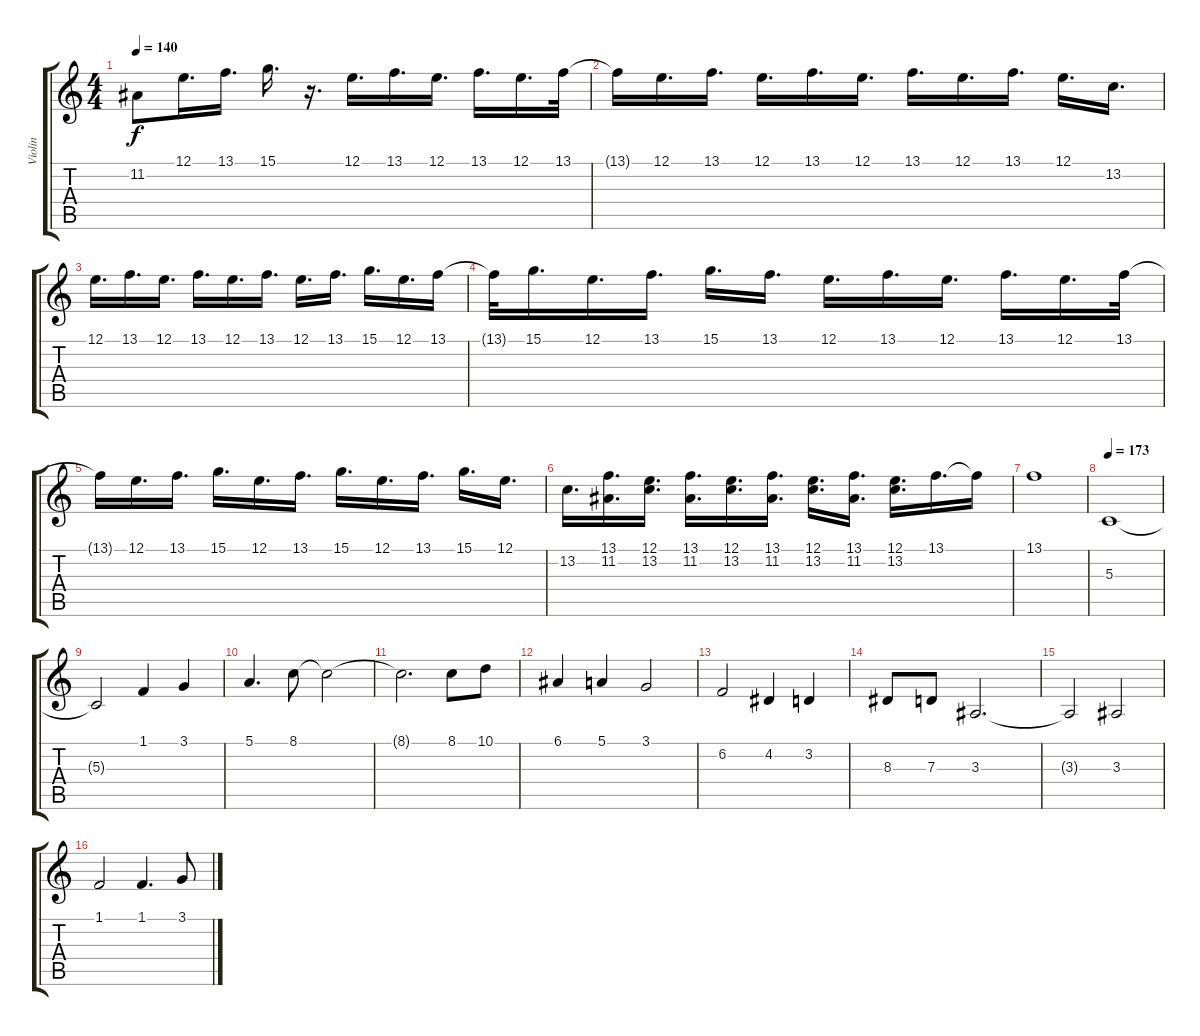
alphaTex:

\track ("Violin" "Violin") {instrument viola}
\staff {score tabs}
\tuning (E4 B3 G3 D3 A2 E2) {hide}
\ts (4 4)
\tempo 140
\clef g2
\ks c
11.2{t}.8{dy f} 12.1.16{d} 13.1.16{d} 15.1.16{d} r.16{d} 12.1.16{d} 13.1.16{d} 12.1.16{d} 13.1.16{d} 12.1.16{d} 13.1.32 |
13.1{t}.16 12.1.16{d} 13.1.16{d} 12.1.16{d} 13.1.16{d} 12.1.16{d} 13.1.16{d} 12.1.16{d} 13.1.16{d} 12.1.16{d} 13.2.16{d} |
12.1.16{d} 13.1.16{d} 12.1.16{d} 13.1.16{d} 12.1.16{d} 13.1.16{d} 12.1.16{d} 13.1.16{d} 15.1.16{d} 12.1.16{d} 13.1.16 |
13.1{t}.32 15.1.16{d} 12.1.16{d} 13.1.16{d} 15.1.16{d} 13.1.16{d} 12.1.16{d} 13.1.16{d} 12.1.16{d} 13.1.16{d} 12.1.16{d} 13.1.32 |
13.1{t}.16 12.1.16{d} 13.1.16{d} 15.1.16{d} 12.1.16{d} 13.1.16{d} 15.1.16{d} 12.1.16{d} 13.1.16{d} 15.1.16{d} 12.1.16{d} |
13.2.16{d} (13.1 11.2).16{d} (12.1 13.2).16{d} (13.1 11.2).16{d} (12.1 13.2).16{d} (13.1 11.2).16{d} (12.1 13.2).16{d} (13.1 11.2).16{d} (12.1 13.2).16{d} 13.1.16{d} 13.1{t}.16 |
13.1.1 |
\tempo 173
5.3.1{instrument viola} |
5.3{t}.2 1.1.4 3.1.4 |
5.1.4{d} 8.1.8 8.1{t}.2 |
8.1{t}.2{d} 8.1.8 10.1.8 |
6.1.4 5.1.4 3.1.2 |
6.2.2 4.2.4 3.2.4 |
8.3.8 7.3.8 3.3.2{d} |
3.3{t}.2 3.3.2 |
1.1.2 1.1.4{d} 3.1.8
